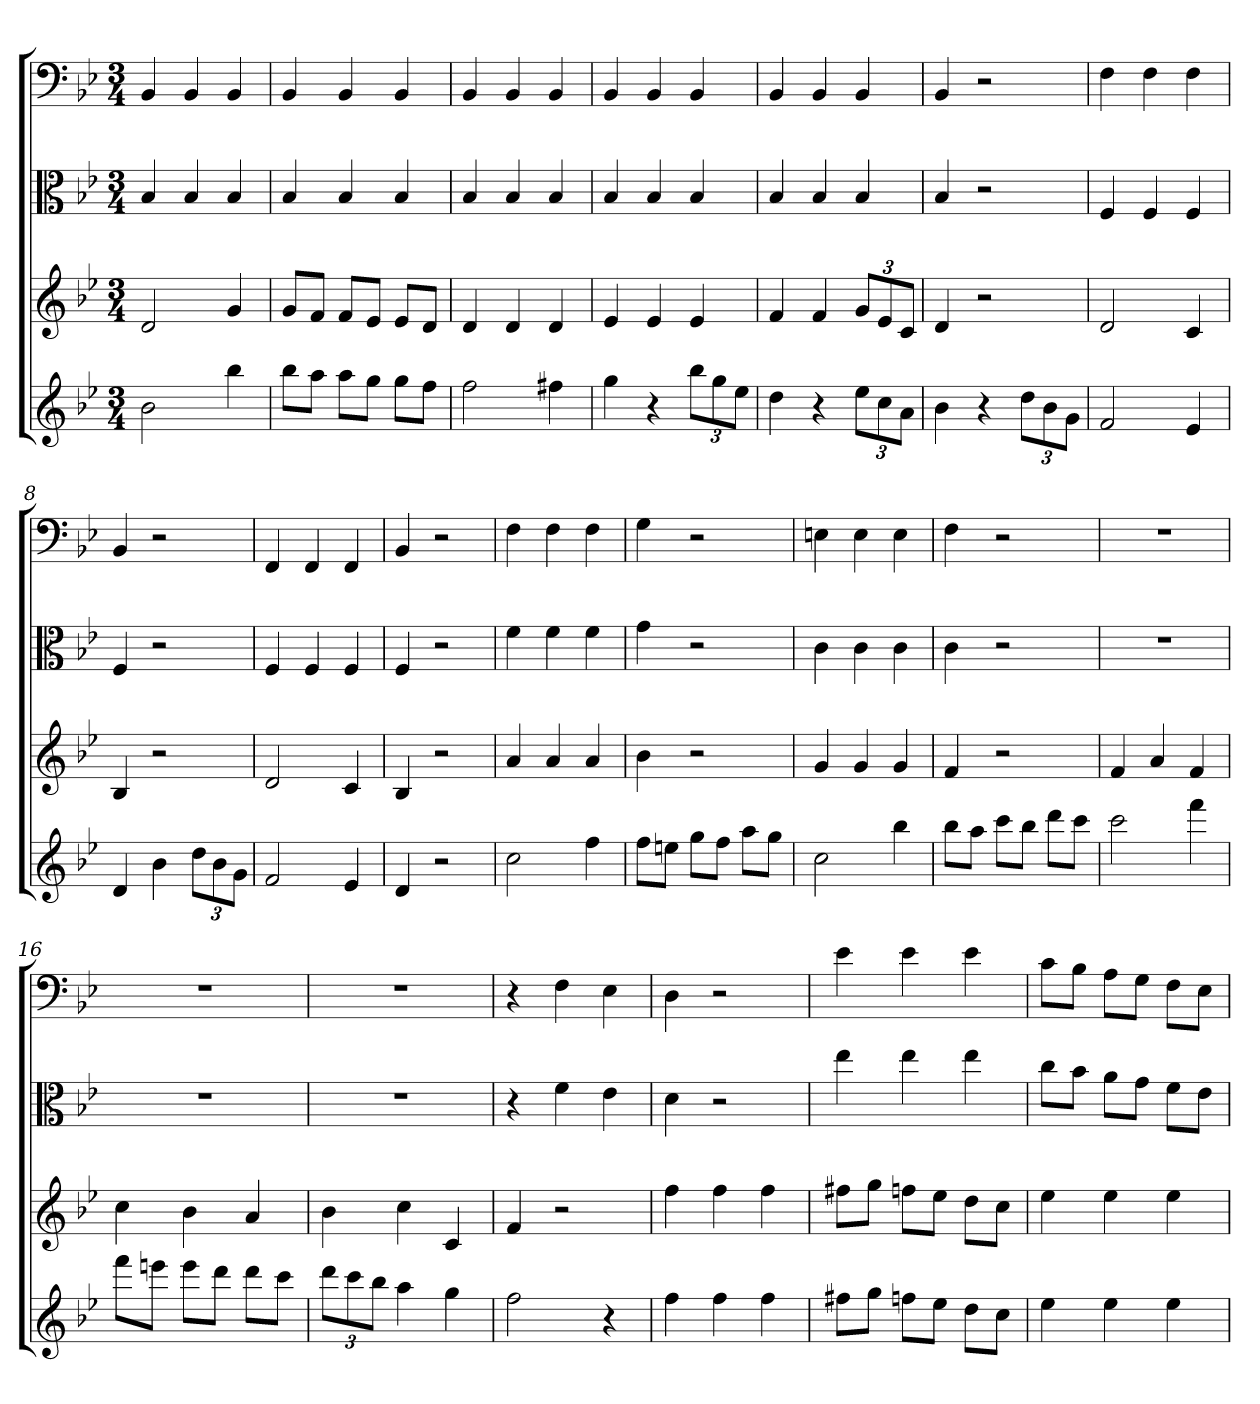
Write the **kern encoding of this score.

**kern	**kern	**kern	**kern
*part4	*part3	*part2	*part1
*staff4	*staff3	*staff2	*staff1
*	*	*clefC3	*clefF4
*k[b-e-]	*k[b-e-]	*k[b-e-]	*k[b-e-]
*B-:	*B-:	*B-:	*B-:
*M3/4	*M3/4	*M3/4	*M3/4
=1	=1	=1	=1
2b-	2d	4B-	4BB-
.	.	4B-	4BB-
4bb-	4g	4B-	4BB-
=2	=2	=2	=2
8bb-L	8gL	4B-	4BB-
8aaJ	8fJ	.	.
8aaL	8fL	4B-	4BB-
8ggJ	8e-J	.	.
8ggL	8e-L	4B-	4BB-
8ffJ	8dJ	.	.
=3	=3	=3	=3
2ff	4d	4B-	4BB-
.	4d	4B-	4BB-
4ff#X	4d	4B-	4BB-
=4	=4	=4	=4
4gg	4e-	4B-	4BB-
4r	4e-	4B-	4BB-
12bb-L	4e-	4B-	4BB-
12gg	.	.	.
12ee-J	.	.	.
=5	=5	=5	=5
4dd	4f	4B-	4BB-
4r	4f	4B-	4BB-
12ee-L	12gL	4B-	4BB-
12cc	12e-	.	.
12aJ	12cJ	.	.
=6	=6	=6	=6
4b-	4d	4B-	4BB-
4r	2r	2r	2r
12ddL	.	.	.
12b-	.	.	.
12gJ	.	.	.
=7	=7	=7	=7
2f	2d	4F	4F
.	.	4F	4F
4e-	4c	4F	4F
=8	=8	=8	=8
4d	4B-	4F	4BB-
4b-	2r	2r	2r
12ddL	.	.	.
12b-	.	.	.
12gJ	.	.	.
=9	=9	=9	=9
2f	2d	4F	4FF
.	.	4F	4FF
4e-	4c	4F	4FF
=10	=10	=10	=10
4d	4B-	4F	4BB-
2r	2r	2r	2r
=11	=11	=11	=11
2cc	4a	4f	4F
.	4a	4f	4F
4ff	4a	4f	4F
=12	=12	=12	=12
8ffL	4b-	4g	4G
8eenJ	.	.	.
8ggL	2r	2r	2r
8ffJ	.	.	.
8aaL	.	.	.
8ggJ	.	.	.
=13	=13	=13	=13
2cc	4g	4c	4En
.	4g	4c	4E
4bb-	4g	4c	4E
=14	=14	=14	=14
8bb-L	4f	4c	4F
8aaJ	.	.	.
8cccL	2r	2r	2r
8bb-J	.	.	.
8dddL	.	.	.
8cccJ	.	.	.
=15	=15	=15	=15
2ccc	4f	2.r	2.r
.	4a	.	.
4fff	4f	.	.
=16	=16	=16	=16
8fffL	4cc	2.r	2.r
8eeenJ	.	.	.
8eeeL	4b-	.	.
8dddJ	.	.	.
8dddL	4a	.	.
8cccJ	.	.	.
=17	=17	=17	=17
12dddL	4b-	2.r	2.r
12ccc	.	.	.
12bb-J	.	.	.
4aa	4cc	.	.
4gg	4c	.	.
=18	=18	=18	=18
2ff	4f	4r	4r
.	2r	4f	4F
4r	.	4e-	4E-
=19	=19	=19	=19
4ff	4ff	4d	4D
4ff	4ff	2r	2r
4ff	4ff	.	.
=20	=20	=20	=20
8ff#XL	8ff#XL	4ee-	4e-
8ggJ	8ggJ	.	.
8ffnL	8ffnL	4ee-	4e-
8ee-J	8ee-J	.	.
8ddL	8ddL	4ee-	4e-
8ccJ	8ccJ	.	.
=21	=21	=21	=21
4ee-	4ee-	8cc\L	8c\L
.	.	8b-\J	8B-\J
4ee-	4ee-	8a\L	8A\L
.	.	8g\J	8G\J
4ee-	4ee-	8f\L	8F\L
.	.	8e-\J	8E-\J
=	=	=	=
*-	*-	*-	*-
